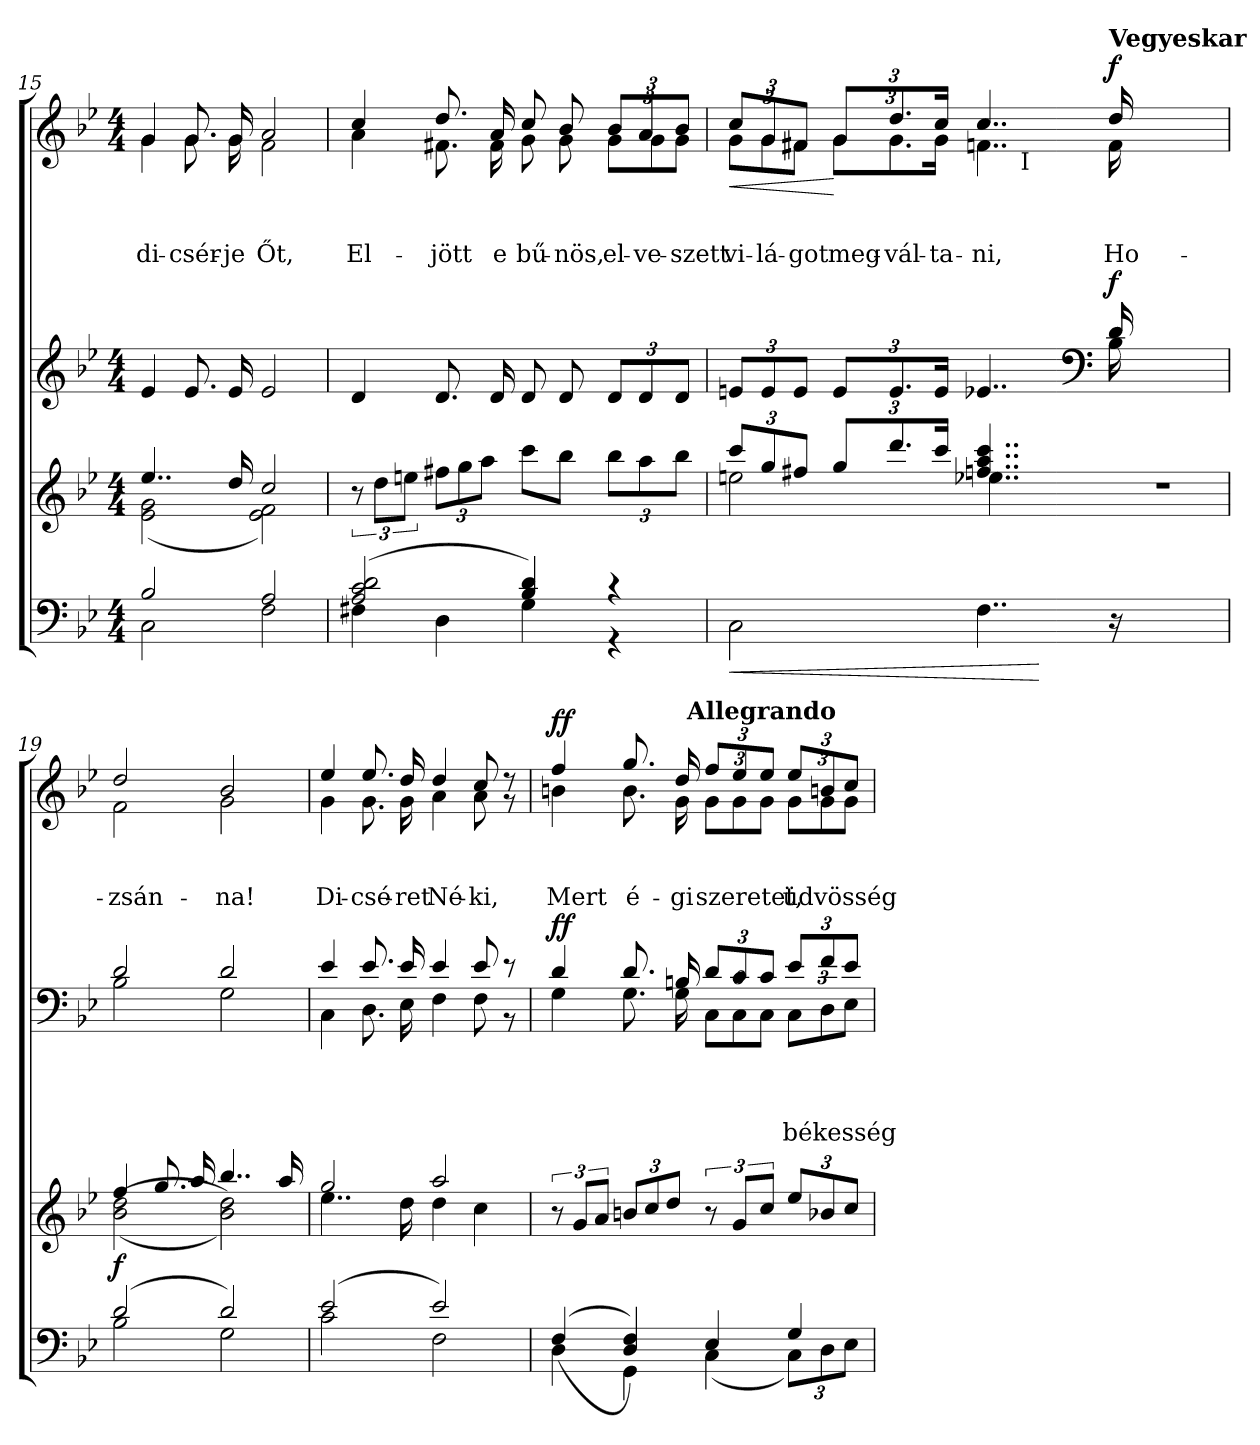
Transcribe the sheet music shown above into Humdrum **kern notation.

**kern	**dynam	**kern	**kern	**text	**text	**text	**text	**dynam	**kern	**text	**text	**text	**dynam
*part4	*part4	*part3	*part2	*part2	*part2	*part2	*part2	*part2	*part1	*part1	*part1	*part1	*part1
*staff4	*staff4	*staff3	*staff2	*staff2	*staff2	*staff2	*staff2	*staff2	*staff1	*staff1	*staff1	*staff1	*staff1
*clefF4	*	*clefG2	*clefG2	*	*	*	*	*	*clefG2	*	*	*	*
*k[b-e-]	*	*k[b-e-]	*k[b-e-]	*	*	*	*	*	*k[b-e-]	*	*	*	*
*g:	*	*g:	*g:	*	*	*	*	*	*g:	*	*	*	*
*M4/4	*	*M4/4	*M4/4	*	*	*	*	*	*M4/4	*	*	*	*
=15	=15	=15	=15	=15	=15	=15	=15	=15	=15	=15	=15	=15	=15
*^	*	*^	*	*	*	*	*	*	*	*	*	*	*
!	!	!	!	!	!	!	!	!	!	!	!	!	!	!LO:LY:b	!
*	*	*	*	*	*	*	*	*	*	*	*^	*	*	*	*
2B-/	2C\	.	4..ee-/	(2e-\ 2g\	4e-/	.	.	.	.	.	4g/	4g\	.	.	di-	.
!	!	!	!	!	!	!	!	!	!	!	!	!	!	!	!LO:LY:b	!
.	.	.	.	.	8.e-/	.	.	.	.	.	8.g/	8.g\	.	.	-csér-	.
!	!	!	!	!	!	!	!	!	!	!	!	!	!	!	!LO:LY:b	!
.	.	.	16dd/	.	16e-/	.	.	.	.	.	16g/	16g\	.	.	-je	.
!	!	!	!	!	!	!	!	!	!	!	!	!	!	!	!LO:LY:b	!
2A/	2F\	.	2cc/	2e-\ 2f\)	2e-/	.	.	.	.	.	2a/	2f\	.	.	Őt,	.
*	*	*	*v	*v	*	*	*	*	*	*	*	*	*	*	*	*
=16	=16	=16	=16	=16	=16	=16	=16	=16	=16	=16	=16	=16	=16	=16	=16
*	*	*	*^	*	*	*	*	*	*	*	*	*	*	*	*
!	!	!	!	!	!	!	!	!	!	!	!	!	!	!	!LO:LY:b	!
*	*	*	*v	*v	*	*	*	*	*	*	*	*	*	*	*	*
(2A/ 2c/ 2d/	4F#X\	.	12r	4d/	.	.	.	.	.	4cc/	4a\	.	.	El-	.
.	.	.	12dd\L	.	.	.	.	.	.	.	.	.	.	.	.
.	.	.	12een\J	.	.	.	.	.	.	.	.	.	.	.	.
!	!	!	!	!	!	!	!	!	!	!	!	!	!	!LO:LY:b	!
.	4D\	.	12ff#X\L	8.d/	.	.	.	.	.	8.dd/	8.f#X\	.	.	-jött	.
.	.	.	12gg\	.	.	.	.	.	.	.	.	.	.	.	.
.	.	.	12aa\J	.	.	.	.	.	.	.	.	.	.	.	.
!	!	!	!	!	!	!	!	!	!	!	!	!	!	!LO:LY:b	!
.	.	.	.	16d/	.	.	.	.	.	16a/	16f#\	.	.	e	.
!	!	!	!	!	!	!	!	!	!	!	!	!	!	!LO:LY:b	!
4B-/ 4d/)	4G\	.	8ccc\L	8d/	.	.	.	.	.	8cc/	8g\	.	.	bű-	.
!	!	!	!	!	!	!	!	!	!	!	!	!	!	!LO:LY:b	!
.	.	.	8bb-\J	8d/	.	.	.	.	.	8b-/	8g\	.	.	-nös,	.
!	!	!	!	!	!	!	!	!	!	!	!	!	!	!LO:LY:b	!
4r	4r	.	12bb-\L	12d/L	.	.	.	.	.	12b-/L	12g\L	.	.	el-	.
!	!	!	!	!	!	!	!	!	!	!	!	!	!	!LO:LY:b	!
.	.	.	12aa\	12d/	.	.	.	.	.	12a/	12g\	.	.	-ve-	.
!	!	!	!	!	!	!	!	!	!	!	!	!	!	!LO:LY:b	!
.	.	.	12bb-\J	12d/J	.	.	.	.	.	12b-/J	12g\J	.	.	-szett	.
*v	*v	*	*	*	*	*	*	*	*	*	*	*	*	*	*
!!LO:PB:g=z
=17	=17	=17	=17	=17	=17	=17	=17	=17	=17	=17	=17	=17	=17	=17
!	!LO:HP:b	!	!	!	!	!	!	!	!	!	!	!	!	!
*	*	*^	*	*	*	*	*	*	*v	*v	*	*	*	*
*	*	*	*	*	*	*	*	*	*	*^	*	*	*	*
!	!	!	!	!	!	!	!	!	!	!	!	!	!	!LO:LY:b	!LO:HP:b
*	*	*	*	*	*	*	*	*	*	*	*^	*	*	*	*
2C\	<	12ccc/L	2een\	12en/L	.	.	.	.	.	12cc/L	12g\L	2.ryy	.	.	vi-	<
!	!	!	!	!	!	!	!	!	!	!	!	!	!	!	!LO:LY:b	!
.	.	12gg/	.	12e/	.	.	.	.	.	12g/	12g\	.	.	.	-lá-	.
!	!	!	!	!	!	!	!	!	!	!	!	!	!	!	!LO:LY:b	!
.	.	12ff#X/J	.	12e/J	.	.	.	.	.	12f#X/J	12f#X\J	.	.	.	-got	.
!	!	!	!	!	!	!	!	!	!	!	!	!	!	!	!LO:LY:b	!
.	.	12gg/L	.	12e/L	.	.	.	.	.	12g/L	12g\L	.	.	.	meg-	[
!	!	!	!	!	!	!	!	!	!	!	!	!	!	!	!LO:LY:b	!
.	.	12.ddd/	.	12.e/	.	.	.	.	.	12.dd/	12.g\	.	.	.	-vál-	.
!	!	!	!	!	!	!	!	!	!	!	!	!	!	!	!LO:LY:b	!
.	.	24ccc/Jk	.	24e/Jk	.	.	.	.	.	24cc/Jk	24g\Jk	.	.	.	-ta-	.
!	!	!	!	!	!	!	!	!	!	!	!	!	!	!	!LO:LY:b	!
4..F\	.	4..ffn/ 4..aa/ 4..ccc/	4..ee-X\	4..e-X/	.	.	.	.	.	4..cc/	4..fn\	.	.	.	-ni,	.
!	!	!	!	!	!	!	!	!	!	!	!	!LO:TX:b:t=I	!	!	!	!
.	.	.	.	.	.	.	.	.	.	.	.	8.ryy	.	.	.	.
*	*	*v	*v	*	*	*	*	*	*	*	*	*	*	*	*	*
.	[	.	.	.	.	.	.	.	.	.	.	.	.	.	.
*	*	*	*	*	*	*	*	*	*v	*v	*v	*	*	*	*
=18-	=18-	=18-	=18-	=18-	=18-	=18-	=18-	=18-	=18-	=18-	=18-	=18-	=18-
*	*	*	*clefF4	*	*	*	*	*	*	*	*	*	*
*	*	*	*^	*	*	*	*	*	*	*	*	*	*
*	*	*	*	*	*	*	*	*	*	*^	*	*	*	*
*	*	*	*	*	*	*	*	*	*	*	*^	*	*	*	*
!	!	!	!	!	!	!	!	!	!	!LO:TX:a:B:t=Vegyeskar	!	!	!	!	!	!
!	!	!	!	!	!	!	!	!	!LO:DY:a	!	!	!	!	!	!LO:LY:b	!LO:DY:a
*	*	*	*	*	*	*	*	*	*	*	*v	*v	*	*	*	*
16r	.	1r	16d/	16B-\	.	.	.	.	f	16dd/	16f\	.	.	Ho-	f
2...ryy	.	.	2...ryy	2...ryy	.	.	.	.	.	2...ryy	2...ryy	.	.	.	.
=19	=19	=19	=19	=19	=19	=19	=19	=19	=19	=19	=19	=19	=19	=19	=19
*^	*	*^	*	*	*	*	*	*	*	*	*	*	*	*	*
!	!	!LO:DY:a	!	!	!	!	!	!	!	!	!	!	!	!	!	!LO:LY:b	!
(2d/	2B-\	f	4ff/	((2b-\ 2dd\	2d/	2B-\	.	.	.	.	.	2dd/	2f\	.	.	-zsán-	.
.	.	.	8.gg/	.	.	.	.	.	.	.	.	.	.	.	.	.	.
.	.	.	16aa/	.	.	.	.	.	.	.	.	.	.	.	.	.	.
!	!	!	!	!	!	!	!	!	!	!	!	!	!	!	!	!LO:LY:b	!
2d/)	2G\	.	4..bb-/	2b-\ 2dd\))	2d/	2G\	.	.	.	.	.	2b-/	2g\	.	.	-na!	.
.	.	.	16aa/	.	.	.	.	.	.	.	.	.	.	.	.	.	.
=20	=20	=20	=20	=20	=20	=20	=20	=20	=20	=20	=20	=20	=20	=20	=20	=20	=20
!	!	!	!	!	!	!	!	!	!	!	!	!	!	!	!	!LO:LY:b	!
(2e-/	2c\	.	2gg/	4..ee-\	4e-/	4C\	.	.	.	.	.	4ee-/	4g\	.	.	Di-	.
!	!	!	!	!	!	!	!	!	!	!	!	!	!	!	!	!LO:LY:b	!
.	.	.	.	.	8.e-/	8.D\	.	.	.	.	.	8.ee-/	8.g\	.	.	-csé-	.
!	!	!	!	!	!	!	!	!	!	!	!	!	!	!	!	!LO:LY:b	!
.	.	.	.	16dd\	16e-/	16E-\	.	.	.	.	.	16dd/	16g\	.	.	-ret	.
!	!	!	!	!	!	!	!	!	!	!	!	!	!	!	!	!LO:LY:b	!
2e-/)	2F\	.	2aa/	4dd\	4e-/	4F\	.	.	.	.	.	4dd/	4a\	.	.	Né-	.
!	!	!	!	!	!	!	!	!	!	!	!	!	!	!	!	!LO:LY:b	!
.	.	.	.	4cc\	8e-/	8F\	.	.	.	.	.	8cc/	8a\	.	.	-ki,	.
.	.	.	.	.	8r	8r	.	.	.	.	.	8r	8r	.	.	.	.
*	*	*	*v	*v	*	*	*	*	*	*	*	*v	*v	*	*	*	*
!!LO:LB:g=z
=21	=21	=21	=21	=21	=21	=21	=21	=21	=21	=21	=21	=21	=21	=21	=21
*	*	*	*	*	*	*	*	*	*	*	*^	*	*	*	*
!	!	!	!	!	!	!	!	!	!	!LO:DY:a	!	!	!	!	!LO:LY:b	!LO:DY:a
*	*	*	*	*	*	*	*	*	*	*	*	*^	*	*	*	*
((<4F/	4D\	.	12r	4d/	4G\	.	.	.	.	ff	4ff/	4bn\	4...ryy	.	.	Mert	ff
.	.	.	12g/L	.	.	.	.	.	.	.	.	.	.	.	.	.	.
.	.	.	12a/J	.	.	.	.	.	.	.	.	.	.	.	.	.	.
!	!	!	!	!	!	!	!	!	!	!	!	!	!	!	!	!LO:LY:b	!
4D/ 4F/))	4GG\	.	12bn/L	8.d/	8.G\	.	.	.	.	.	8.gg/	8.b\	.	.	.	é-	.
.	.	.	12cc/	.	.	.	.	.	.	.	.	.	.	.	.	.	.
.	.	.	12dd/J	.	.	.	.	.	.	.	.	.	.	.	.	.	.
!	!	!	!	!	!	!	!	!	!	!	!	!	!	!	!	!LO:LY:b	!
.	.	.	.	16Bn/	16G\	.	.	.	.	.	16dd/	16g\	.	.	.	-gi	.
!	!	!	!	!	!	!	!	!	!	!	!	!	!LO:TX:a:B:t=Allegrando	!	!	!	!
.	.	.	.	.	.	.	.	.	.	.	.	.	2ryy	.	.	.	.
!	!	!	!	!	!	!	!	!	!	!	!	!	!	!	!	!LO:LY:b	!
4E-/	(<4C\	.	12r	12d/L	12C\L	.	.	.	.	.	12ff/L	12g\L	.	.	.	szeretet,	.
.	.	.	12g/L	12c/	12C\	.	.	.	.	.	12ee-/	12g\	.	.	.	.	.
.	.	.	12cc/J	12c/J	12C\J	.	.	.	.	.	12ee-/J	12g\J	.	.	.	.	.
!	!	!	!	!	!	!	!	!	!LO:LY:b	!	!	!	!	!	!	!	!
!	!	!	!	!	!	!	!	!	!	!	!	!	!	!	!	!LO:LY:b	!
4G/	12C\L)	.	12ee-/L	12e-/L	12C\L	.	.	.	békesség	.	12ee-/L	12g\L	.	.	.	üdvösség	.
.	12D\	.	12b-X/	12f/	12D\	.	.	.	.	.	12bn/	12g\	.	.	.	.	.
.	12E-\J	.	12cc/J	12e-/J	12E-\J	.	.	.	.	.	12cc/J	12g\J	.	.	.	.	.
.	.	.	.	.	.	.	.	.	.	.	.	.	32ryy	.	.	.	.
*	*	*	*	*v	*v	*	*	*	*	*	*	*	*	*	*	*	*
*v	*v	*	*	*	*	*	*	*	*	*v	*v	*v	*	*	*	*
=	=	=	=	=	=	=	=	=	=	=	=	=	=
*-	*-	*-	*-	*-	*-	*-	*-	*-	*-	*-	*-	*-	*-
